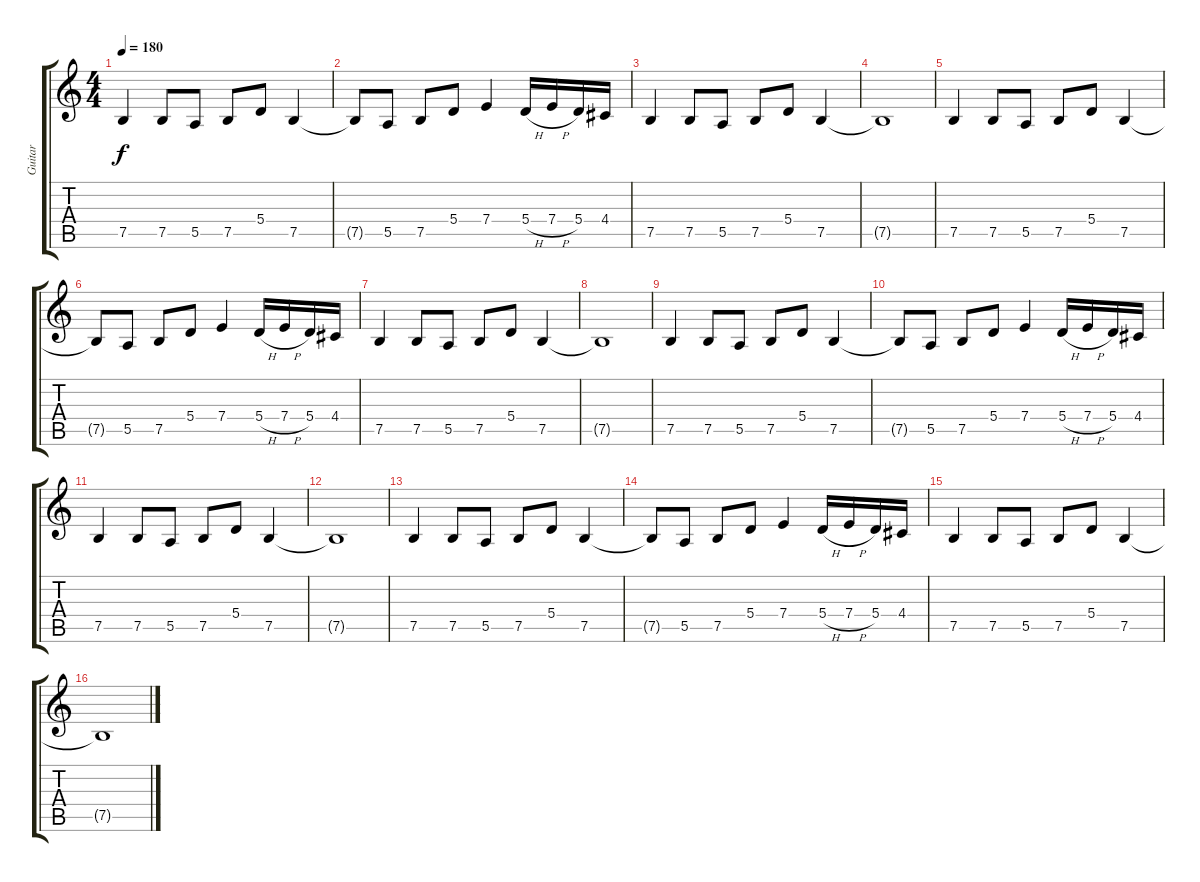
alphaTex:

\track ("Guitar" "Guitar") {instrument distortionguitar}
\staff {score tabs}
\tuning (B3 Gb3 D3 A2 E2 B1) {hide}
\ts (4 4)
\tempo 180
\clef g2
\ks c
7.5.4{dy f} 7.5.8 5.5.8 7.5.8 5.4.8 7.5.4 |
7.5{t}.8 5.5.8 7.5.8 5.4.8 7.4.4 5.4{h}.16 7.4{h}.16 5.4.16 4.4.16 |
7.5.4 7.5.8 5.5.8 7.5.8 5.4.8 7.5.4 |
7.5{t}.1 |
7.5.4 7.5.8 5.5.8 7.5.8 5.4.8 7.5.4 |
7.5{t}.8 5.5.8 7.5.8 5.4.8 7.4.4 5.4{h}.16 7.4{h}.16 5.4.16 4.4.16 |
7.5.4 7.5.8 5.5.8 7.5.8 5.4.8 7.5.4 |
7.5{t}.1 |
7.5.4 7.5.8 5.5.8 7.5.8 5.4.8 7.5.4 |
7.5{t}.8 5.5.8 7.5.8 5.4.8 7.4.4 5.4{h}.16 7.4{h}.16 5.4.16 4.4.16 |
7.5.4 7.5.8 5.5.8 7.5.8 5.4.8 7.5.4 |
7.5{t}.1 |
7.5.4 7.5.8 5.5.8 7.5.8 5.4.8 7.5.4 |
7.5{t}.8 5.5.8 7.5.8 5.4.8 7.4.4 5.4{h}.16 7.4{h}.16 5.4.16 4.4.16 |
7.5.4 7.5.8 5.5.8 7.5.8 5.4.8 7.5.4 |
7.5{t}.1
